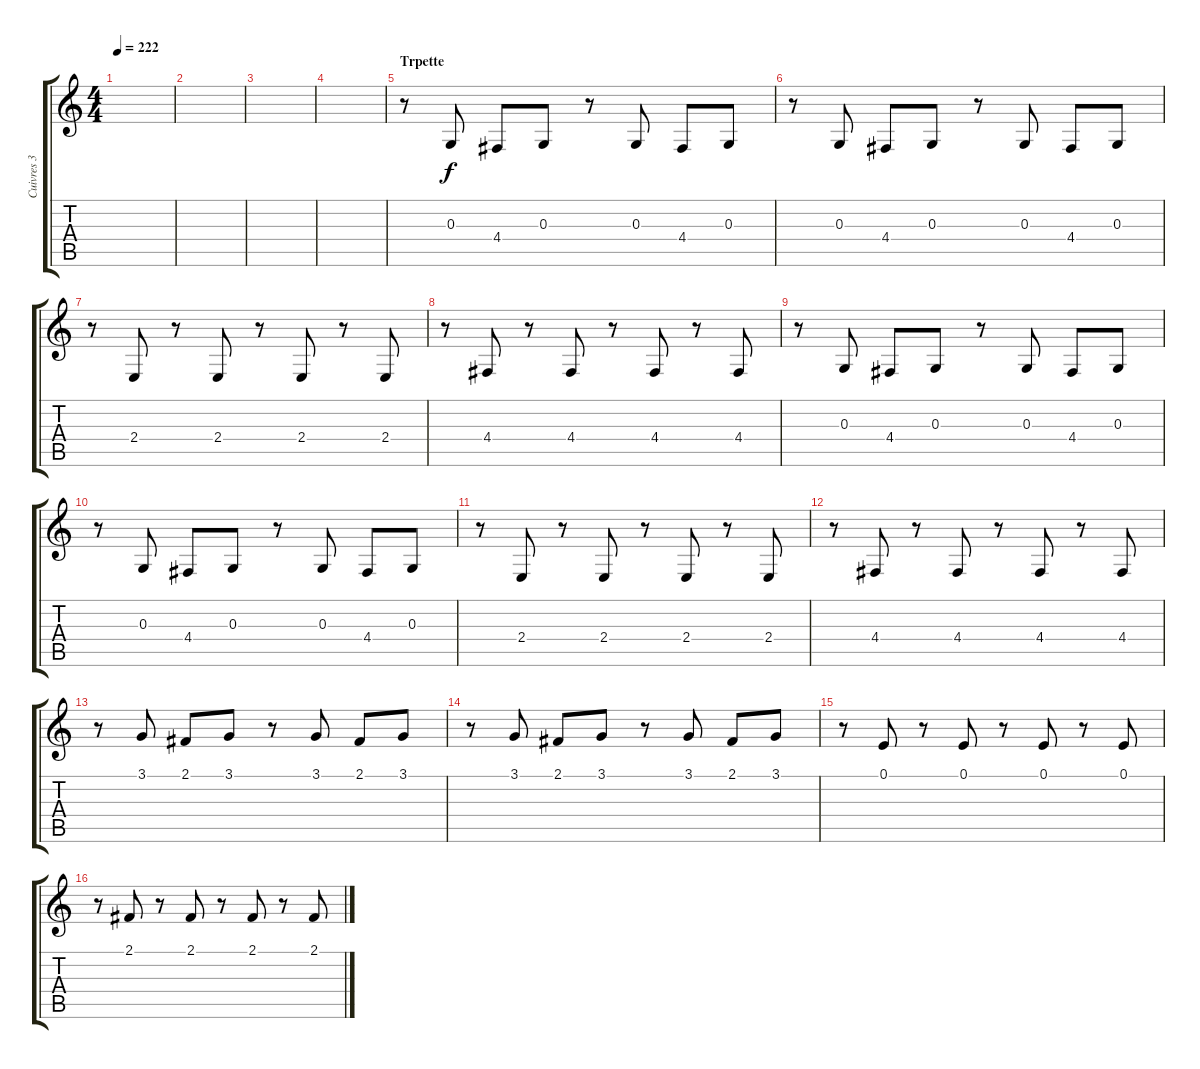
\track ("Cuivres 3" "Cuivres 3") {instrument trombone}
\staff {score tabs}
\tuning (E4 B3 G3 D3 A2 E2) {hide}
\ts (4 4)
\tempo 222
\clef g2
\ks c
|
|
|
|
\section ("" "Trpette")
r.8 0.3.8 4.4.8 0.3.8 r.8 0.3.8 4.4.8 0.3.8 |
r.8 0.3.8 4.4.8 0.3.8 r.8 0.3.8 4.4.8 0.3.8 |
r.8 2.4.8 r.8 2.4.8 r.8 2.4.8 r.8 2.4.8 |
r.8 4.4.8 r.8 4.4.8 r.8 4.4.8 r.8 4.4.8 |
r.8 0.3.8 4.4.8 0.3.8 r.8 0.3.8 4.4.8 0.3.8 |
r.8 0.3.8 4.4.8 0.3.8 r.8 0.3.8 4.4.8 0.3.8 |
r.8 2.4.8 r.8 2.4.8 r.8 2.4.8 r.8 2.4.8 |
r.8 4.4.8 r.8 4.4.8 r.8 4.4.8 r.8 4.4.8 |
r.8 3.1.8 2.1.8 3.1.8 r.8 3.1.8 2.1.8 3.1.8 |
r.8 3.1.8 2.1.8 3.1.8 r.8 3.1.8 2.1.8 3.1.8 |
r.8 0.1.8 r.8 0.1.8 r.8 0.1.8 r.8 0.1.8 |
r.8 2.1.8 r.8 2.1.8 r.8 2.1.8 r.8 2.1.8
